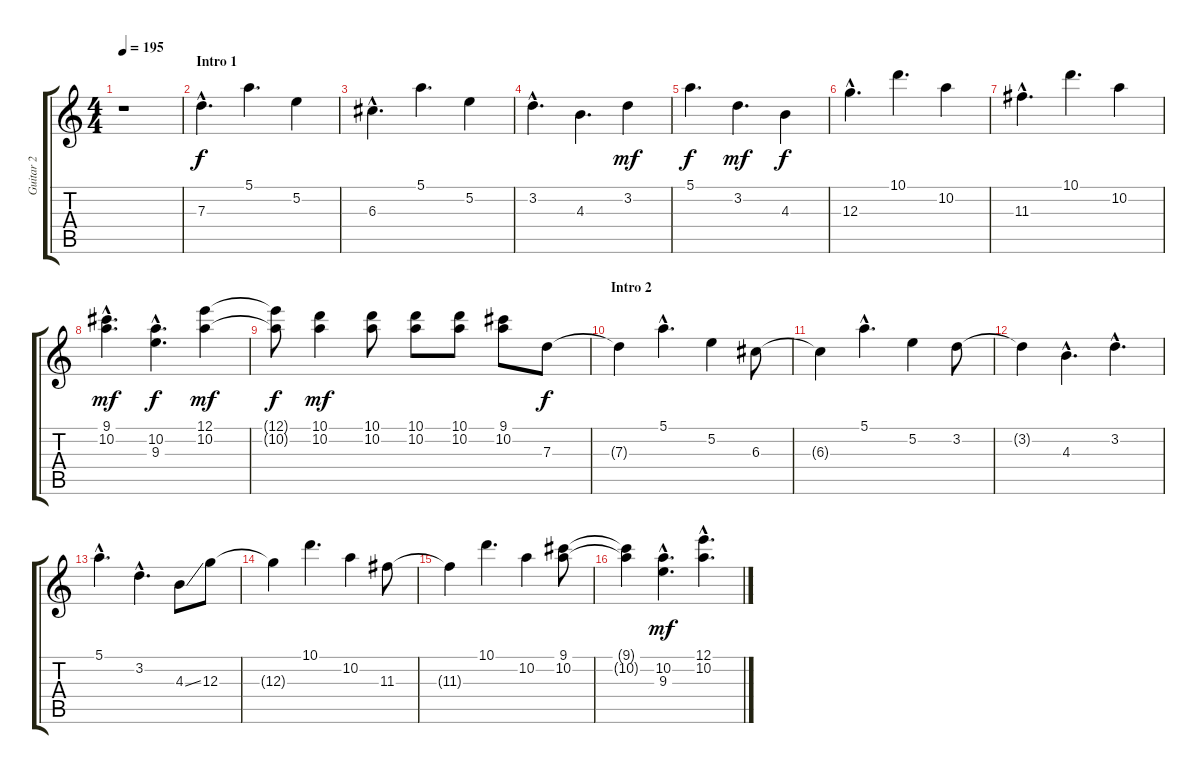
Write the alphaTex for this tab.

\track ("Guitar 2" "Guitar 2") {instrument distortionguitar}
\staff {score tabs}
\tuning (E4 B3 G3 D3 A2 E2) {hide}
\ts (4 4)
\tempo 195
\clef g2
\ks c
r.1{dy f instrument distortionguitar} |
\section ("" "Intro 1")
7.3{hac}.4{d} 5.1.4{d} 5.2.4 |
6.3{hac}.4{d} 5.1.4{d} 5.2.4 |
3.2{hac}.4{d} 4.3.4{d} 3.2.4{dy mf} |
5.1.4{d dy f} 3.2.4{d dy mf} 4.3.4{dy f} |
12.3{hac}.4{d} 10.1.4{d} 10.2.4 |
11.3{hac}.4{d} 10.1.4{d} 10.2.4 |
(9.1 10.2{hac}).4{d dy mf} (10.2{hac} 9.3{hac}).4{d dy f} (12.1 10.2).4{dy mf} |
(12.1{t} 10.2{t}).8{dy f} (10.1 10.2).4{dy mf} (10.1 10.2).8 (10.1 10.2).8 (10.1 10.2).8 (9.1 10.2).8 7.3.8{dy f} |
\section ("" "Intro 2")
7.3{t}.4 5.1{hac}.4{d} 5.2.4 6.3.8 |
6.3{t}.4 5.1{hac}.4{d} 5.2.4 3.2.8 |
3.2{t}.4 4.3{hac}.4{d} 3.2{hac}.4{d} |
5.1{hac}.4{d} 3.2{hac}.4{d} 4.3{ss}.8 12.3.8 |
12.3{t}.4 10.1.4{d} 10.2.4 11.3.8 |
11.3{t}.4 10.1.4{d} 10.2.4 (9.1 10.2).8 |
(9.1{t} 10.2{t}).4 (10.2{hac} 9.3{hac}).4{d dy mf} (12.1{hac} 10.2{hac}).4{d}
